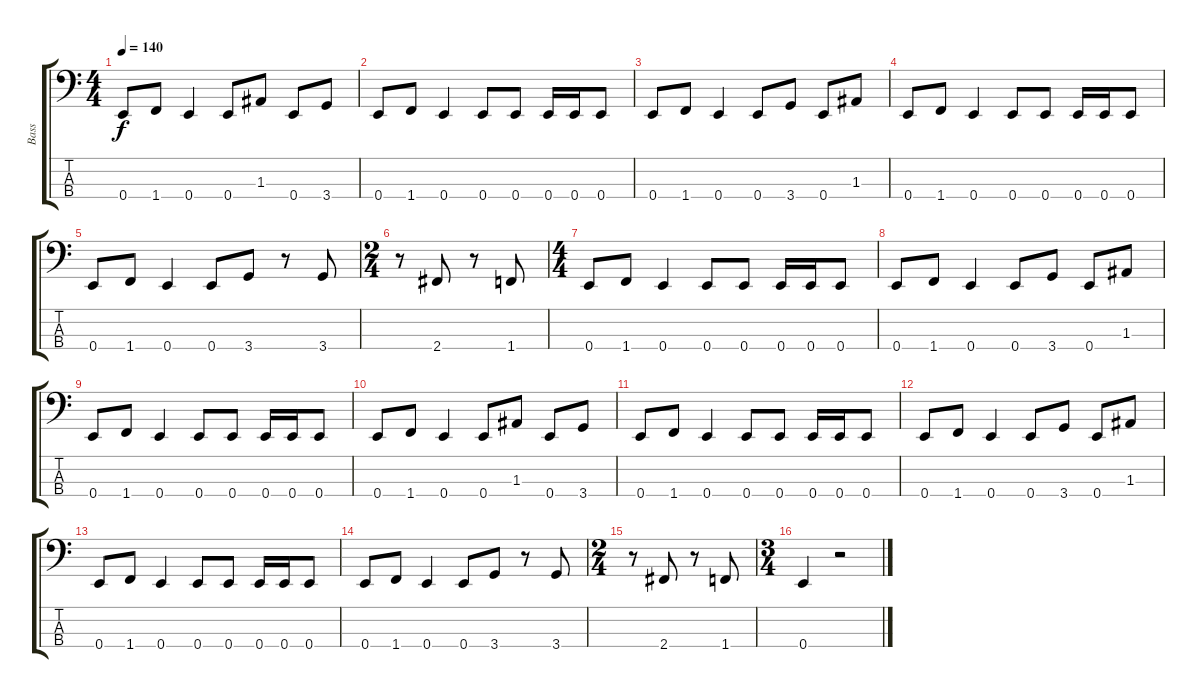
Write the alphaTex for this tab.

\track ("Bass" "Bass") {instrument electricbassfinger}
\staff {score tabs}
\tuning (G2 D2 A1 E1) {hide}
\ts (4 4)
\tempo 140
\clef f4
\ks c
0.4.8{dy f} 1.4.8 0.4.4 0.4.8 1.3.8 0.4.8 3.4.8 |
0.4.8 1.4.8 0.4.4 0.4.8 0.4.8 0.4.16 0.4.16 0.4.8 |
0.4.8 1.4.8 0.4.4 0.4.8 3.4.8 0.4.8 1.3.8 |
0.4.8 1.4.8 0.4.4 0.4.8 0.4.8 0.4.16 0.4.16 0.4.8 |
0.4.8 1.4.8 0.4.4 0.4.8 3.4.8 r.8 3.4.8 |
\ts (2 4)
r.8 2.4.8 r.8 1.4.8 |
\ts (4 4)
0.4.8 1.4.8 0.4.4 0.4.8 0.4.8 0.4.16 0.4.16 0.4.8 |
0.4.8 1.4.8 0.4.4 0.4.8 3.4.8 0.4.8 1.3.8 |
0.4.8 1.4.8 0.4.4 0.4.8 0.4.8 0.4.16 0.4.16 0.4.8 |
0.4.8 1.4.8 0.4.4 0.4.8 1.3.8 0.4.8 3.4.8 |
0.4.8 1.4.8 0.4.4 0.4.8 0.4.8 0.4.16 0.4.16 0.4.8 |
0.4.8 1.4.8 0.4.4 0.4.8 3.4.8 0.4.8 1.3.8 |
0.4.8 1.4.8 0.4.4 0.4.8 0.4.8 0.4.16 0.4.16 0.4.8 |
0.4.8 1.4.8 0.4.4 0.4.8 3.4.8 r.8 3.4.8 |
\ts (2 4)
r.8 2.4.8 r.8 1.4.8 |
\ts (3 4)
0.4.4 r.2
